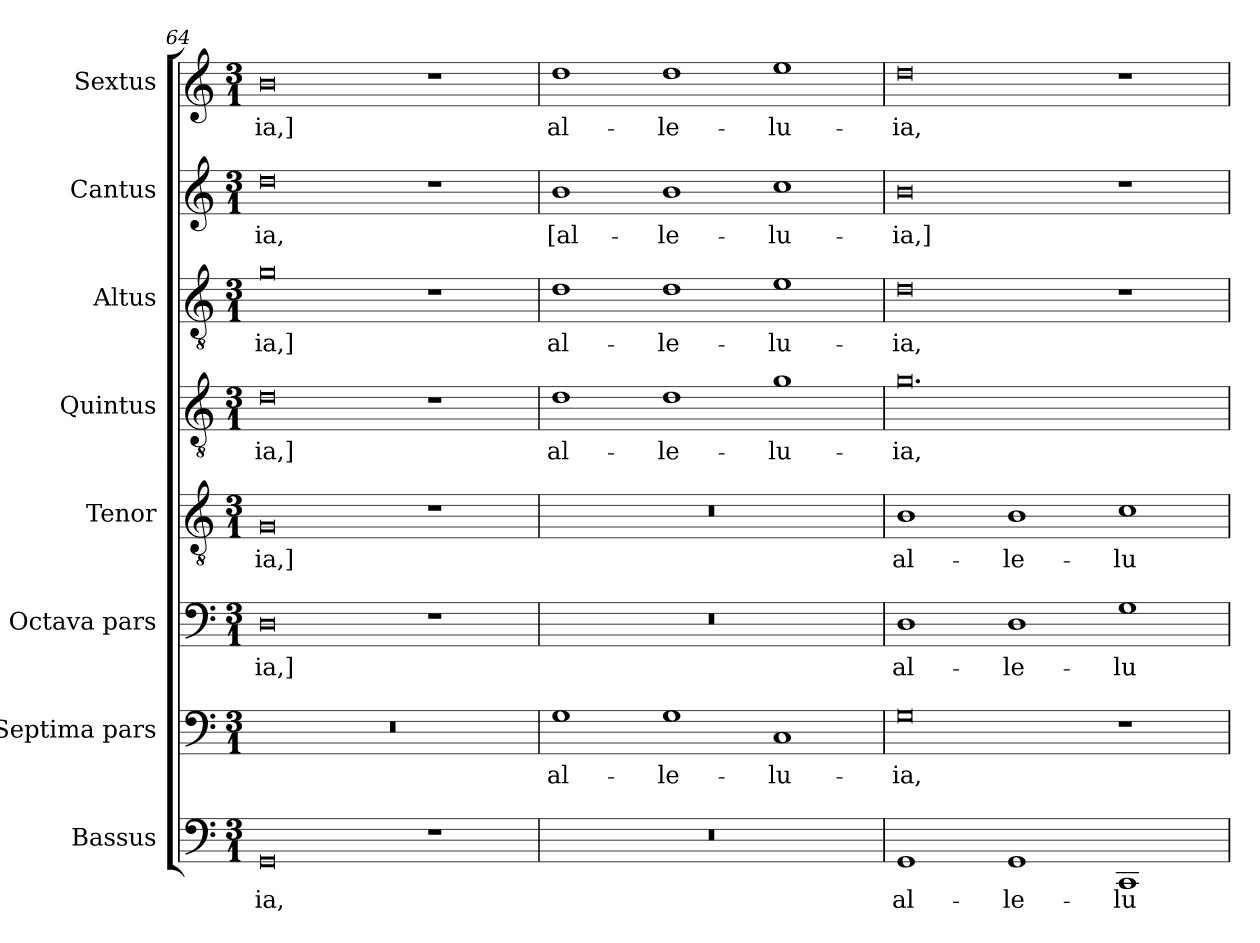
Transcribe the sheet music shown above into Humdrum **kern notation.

**kern	**text	**kern	**text	**kern	**text	**kern	**text	**kern	**text	**kern	**text	**kern	**text	**kern	**text
*part8	*part8	*part7	*part7	*part6	*part6	*part5	*part5	*part4	*part4	*part3	*part3	*part2	*part2	*part1	*part1
*staff8	*staff8	*staff7	*staff7	*staff6	*staff6	*staff5	*staff5	*staff4	*staff4	*staff3	*staff3	*staff2	*staff2	*staff1	*staff1
*I"Bassus	*	*I"Septima pars	*	*I"Octava pars	*	*I"Tenor	*	*I"Quintus	*	*I"Altus	*	*I"Cantus	*	*I"Sextus	*
*I'B.	*	*	*	*	*	*I'T.	*	*	*	*I'A.	*	*I'C.	*	*	*
*clefF4	*	*clefF4	*	*clefF4	*	*clefGv2	*	*clefGv2	*	*clefGv2	*	*clefG2	*	*clefG2	*
*	*	*	*	*	*	*ITrd7c12	*	*ITrd7c12	*	*ITrd7c12	*	*	*	*	*
*k[]	*	*k[]	*	*k[]	*	*k[]	*	*k[]	*	*k[]	*	*k[]	*	*k[]	*
*C:	*	*C:	*	*C:	*	*C:	*	*C:	*	*C:	*	*C:	*	*C:	*
*M3/1	*	*M3/1	*	*M3/1	*	*M3/1	*	*M3/1	*	*M3/1	*	*M3/1	*	*M3/1	*
=64	=64	=64	=64	=64	=64	=64	=64	=64	=64	=64	=64	=64	=64	=64	=64
!	!LO:LY:b	!LO:N:vis=1	!	!	!LO:LY:b	!	!LO:LY:b	!	!LO:LY:b	!	!LO:LY:b	!	!LO:LY:b	!	!LO:LY:b
0GG	-ia,	0.r	.	0D	-ia,]	0GG	-ia,]	0D	-ia,]	0G	-ia,]	0dd	-ia,	0b	-ia,]
1r	.	.	.	1r	.	1r	.	1r	.	1r	.	1r	.	1r	.
=65	=65	=65	=65	=65	=65	=65	=65	=65	=65	=65	=65	=65	=65	=65	=65
!LO:N:vis=1	!	!	!LO:LY:b	!LO:N:vis=1	!	!LO:N:vis=1	!	!	!LO:LY:b	!	!LO:LY:b	!	!LO:LY:b	!	!LO:LY:b
0.r	.	1G	al-	0.r	.	0.r	.	1D	al-	1D	al-	1b	[al-	1dd	al-
!	!	!	!LO:LY:b	!	!	!	!	!	!LO:LY:b	!	!LO:LY:b	!	!LO:LY:b	!	!LO:LY:b
.	.	1G	-le-	.	.	.	.	1D	-le-	1D	-le-	1b	-le-	1dd	-le-
!	!	!	!LO:LY:b	!	!	!	!	!	!LO:LY:b	!	!LO:LY:b	!	!LO:LY:b	!	!LO:LY:b
.	.	1C	-lu-	.	.	.	.	1G	-lu-	1E	-lu-	1cc	-lu-	1ee	-lu-
=66	=66	=66	=66	=66	=66	=66	=66	=66	=66	=66	=66	=66	=66	=66	=66
!	!LO:LY:b	!	!LO:LY:b	!	!LO:LY:b	!	!LO:LY:b	!	!LO:LY:b	!	!LO:LY:b	!	!LO:LY:b	!	!LO:LY:b
1GG	al-	0G	-ia,	1D	al-	1BB	al-	0.G	-ia,	0D	-ia,	0b	-ia,]	0dd	-ia,
!	!LO:LY:b	!	!	!	!LO:LY:b	!	!LO:LY:b	!	!	!	!	!	!	!	!
1GG	-le-	.	.	1D	-le-	1BB	-le-	.	.	.	.	.	.	.	.
!	!LO:LY:b	!	!	!	!LO:LY:b	!	!LO:LY:b	!	!	!	!	!	!	!	!
1CC	-lu-	1r	.	1G	-lu-	1C	-lu-	.	.	1r	.	1r	.	1r	.
=	=	=	=	=	=	=	=	=	=	=	=	=	=	=	=
*-	*-	*-	*-	*-	*-	*-	*-	*-	*-	*-	*-	*-	*-	*-	*-
